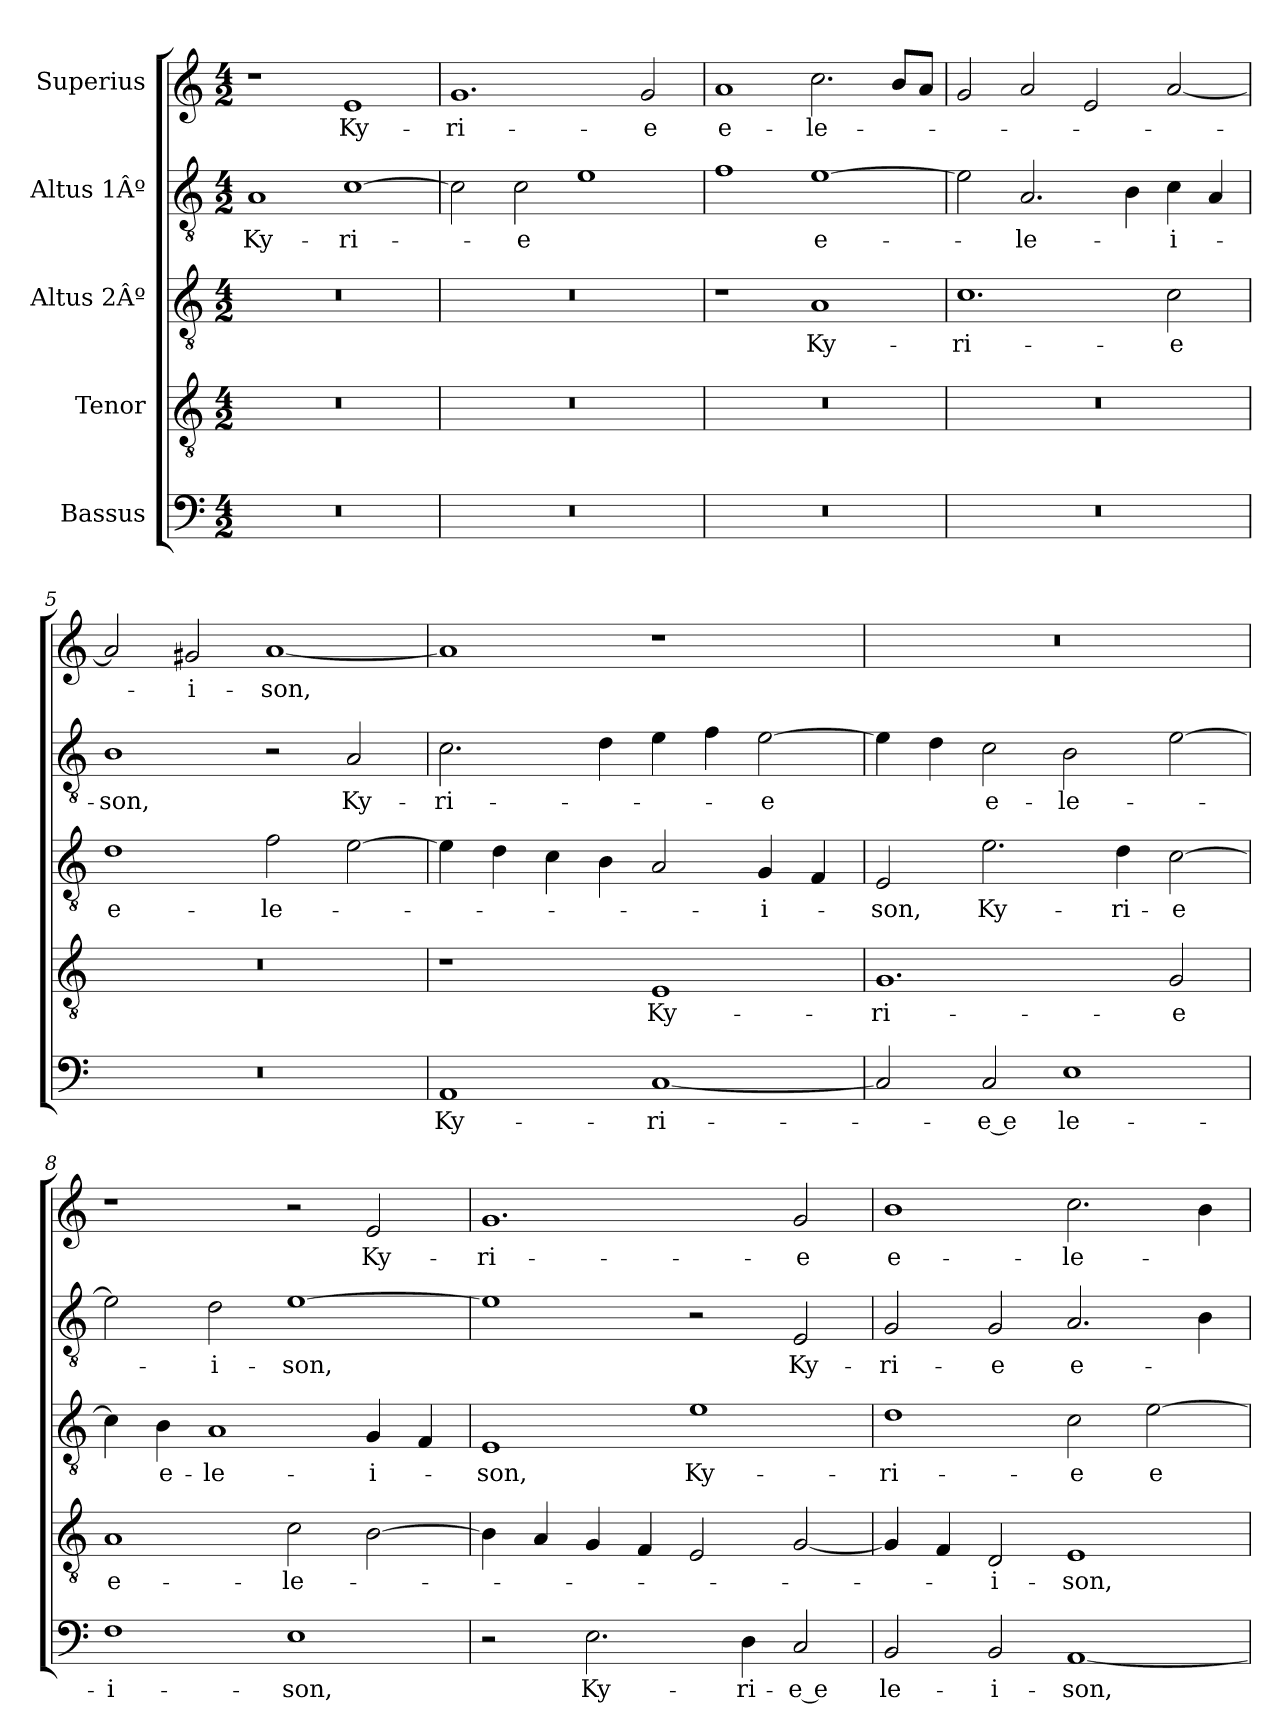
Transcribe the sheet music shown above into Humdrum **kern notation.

**kern	**text	**kern	**text	**kern	**text	**kern	**text	**kern	**text
*part5	*part5	*part4	*part4	*part3	*part3	*part2	*part2	*part1	*part1
*staff5	*staff5	*staff4	*staff4	*staff3	*staff3	*staff2	*staff2	*staff1	*staff1
*I"Bassus	*	*I"Tenor	*	*I"Altus 2Âº	*	*I"Altus 1Âº	*	*I"Superius	*
*clefF4	*	*clefGv2	*	*clefGv2	*	*clefGv2	*	*clefG2	*
*k[]	*	*k[]	*	*k[]	*	*k[]	*	*k[]	*
*M4/2	*	*M4/2	*	*M4/2	*	*M4/2	*	*M4/2	*
=1	=1	=1	=1	=1	=1	=1	=1	=1	=1
0r	.	0r	.	0r	.	1A/	Ky-	1r	.
.	.	.	.	.	.	[1c\	-ri-	1e/	Ky-
=2	=2	=2	=2	=2	=2	=2	=2	=2	=2
0r	.	0r	.	0r	.	2c\]	.	1.g/	-ri-
.	.	.	.	.	.	2c\	-e	.	.
.	.	.	.	.	.	1e\	.	.	.
.	.	.	.	.	.	.	.	2g/	-e
=3	=3	=3	=3	=3	=3	=3	=3	=3	=3
0r	.	0r	.	1r	.	1f\	.	1a/	e-
.	.	.	.	1A/	Ky-	[1e\	e-	2.cc\	-le-
.	.	.	.	.	.	.	.	8b/L	.
.	.	.	.	.	.	.	.	8a/J	.
=4	=4	=4	=4	=4	=4	=4	=4	=4	=4
0r	.	0r	.	1.c\	-ri-	2e\]	.	2g/	.
.	.	.	.	.	.	2.A/	-le-	2a/	.
.	.	.	.	.	.	.	.	2e/	.
.	.	.	.	.	.	4B\	.	.	.
.	.	.	.	2c\	-e	4c\	-i-	[2a/	.
.	.	.	.	.	.	4A/	.	.	.
=5	=5	=5	=5	=5	=5	=5	=5	=5	=5
0r	.	0r	.	1d\	e-	1B\	-son,	2a/]	.
.	.	.	.	.	.	.	.	2g#X/	-i-
.	.	.	.	2f\	-le-	2r	.	[1a/	-son,
.	.	.	.	[2e\	.	2A/	Ky-	.	.
=6	=6	=6	=6	=6	=6	=6	=6	=6	=6
1AA/	Ky-	1r	.	4e\]	.	2.c\	-ri-	1a/]	.
.	.	.	.	4d\	.	.	.	.	.
.	.	.	.	4c\	.	.	.	.	.
.	.	.	.	4B\	.	4d\	.	.	.
[1C/	-ri-	1E/	Ky-	2A/	.	4e\	.	1r	.
.	.	.	.	.	.	4f\	.	.	.
.	.	.	.	4G/	-i-	[2e\	-e	.	.
.	.	.	.	4F/	.	.	.	.	.
=7	=7	=7	=7	=7	=7	=7	=7	=7	=7
2C/]	.	1.G/	-ri-	2E/	-son,	4e\]	.	0r	.
.	.	.	.	.	.	4d\	.	.	.
2C/	-e e	.	.	2.e\	Ky-	2c\	e-	.	.
1E\	-le-	.	.	.	.	2B\	-le-	.	.
.	.	.	.	4d\	-ri-	.	.	.	.
.	.	2G/	-e	[2c\	-e	[2e\	.	.	.
=8	=8	=8	=8	=8	=8	=8	=8	=8	=8
1F\	-i-	1A/	e-	4c\]	.	2e\]	.	1r	.
.	.	.	.	4B\	e-	.	.	.	.
.	.	.	.	1A/	-le-	2d\	-i-	.	.
1E\	-son,	2c\	-le-	.	.	[1e\	-son,	2r	.
.	.	[2B\	.	4G/	-i-	.	.	2e/	Ky-
.	.	.	.	4F/	.	.	.	.	.
=9	=9	=9	=9	=9	=9	=9	=9	=9	=9
2r	.	4B\]	.	1E/	-son,	1e\]	.	1.g/	-ri-
.	.	4A/	.	.	.	.	.	.	.
2.E\	Ky-	4G/	.	.	.	.	.	.	.
.	.	4F/	.	.	.	.	.	.	.
.	.	2E/	.	1e\	Ky-	2r	.	.	.
4D\	-ri-	.	.	.	.	.	.	.	.
2C/	-e e	[2G/	.	.	.	2E/	Ky-	2g/	-e
=10	=10	=10	=10	=10	=10	=10	=10	=10	=10
2BB/	-le-	4G/]	.	1d\	-ri-	2G/	-ri-	1b\	e-
.	.	4F/	.	.	.	.	.	.	.
2BB/	-i-	2D/	-i-	.	.	2G/	-e	.	.
[1AA/	-son,	1E/	-son,	2c\	-e	2.A/	e-	2.cc\	-le-
.	.	.	.	[2e\	e-	.	.	.	.
.	.	.	.	.	.	4B\	.	4b\	.
=	=	=	=	=	=	=	=	=	=
*-	*-	*-	*-	*-	*-	*-	*-	*-	*-
